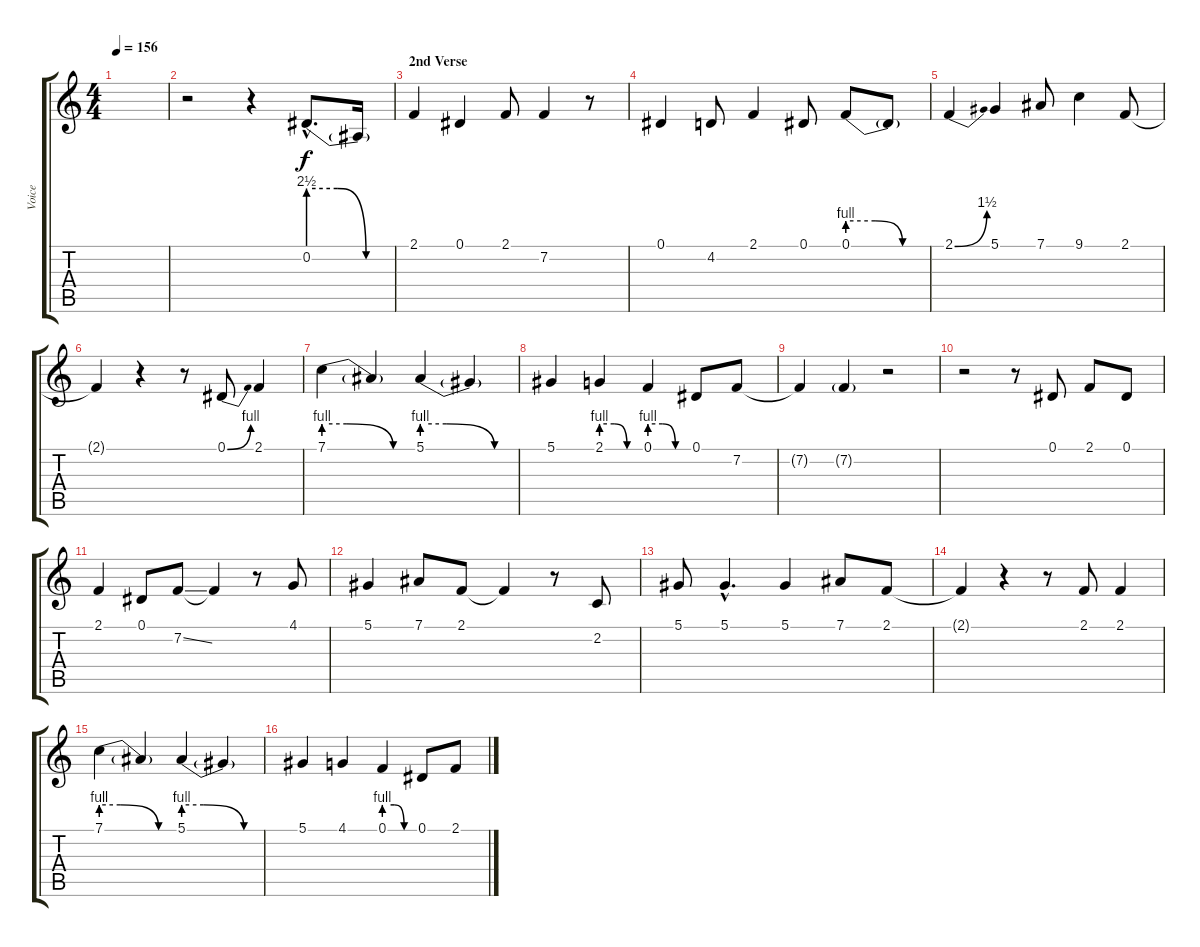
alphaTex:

\track ("Voice" "Voice") {instrument lead2sawtooth}
\staff {score tabs}
\tuning (Eb4 Bb3 Gb3 Db3 Ab2 Eb2) {hide}
\ts (4 4)
\tempo 156
\clef g2
\ks c
|
r.2 r.4 0.2{be (custom 0 10 20 10 40 0 60 0) hac}.8{d} 0.2{t}.16 |
\section ("" "2nd Verse")
2.1.4 0.1.4 2.1.8 7.2.4 r.8 |
0.1.4 4.2.8 2.1.4 0.1.8 0.1{be (custom 0 4 20 4 40 0 60 0)}.8 0.1{t}.8 |
2.1{be (bend 0 0 60 6)}.4 5.1.4 7.1.8 9.1.4 2.1.8 |
2.1{t}.4 r.4 r.8 0.1{be (bend 0 0 60 4)}.8 2.1.4 |
7.1{be (custom 0 4 15 4 45 0 60 0)}.4 7.1{t}.4 5.1{be (custom 0 4 15 4 45 0 60 0)}.4 5.1{t}.4 |
5.1.4 2.1{be (custom 0 4 20 4 40 0 60 0)}.4 0.1{be (custom 0 4 20 4 40 0 60 0)}.4 0.1.8 7.2.8 |
7.2{t}.4 7.2{g}.4 r.2 |
r.2 r.8 0.1.8 2.1.8 0.1.8 |
2.1.4 0.1.8 7.2{ss}.8 7.2{t}.4 r.8 4.1.8 |
5.1.4 7.1.8 2.1.8 2.1{t}.4 r.8 2.2.8 |
5.1.8 5.1{hac}.4{d} 5.1.4 7.1.8 2.1.8 |
2.1{t}.4 r.4 r.8 2.1.8 2.1.4 |
7.1{be (custom 0 4 15 4 45 0 60 0)}.4 7.1{t}.4 5.1{be (custom 0 4 15 4 45 0 60 0)}.4 5.1{t}.4 |
5.1.4 4.1.4 0.1{be (custom 0 4 20 4 40 0 60 0)}.4 0.1.8 2.1.8
